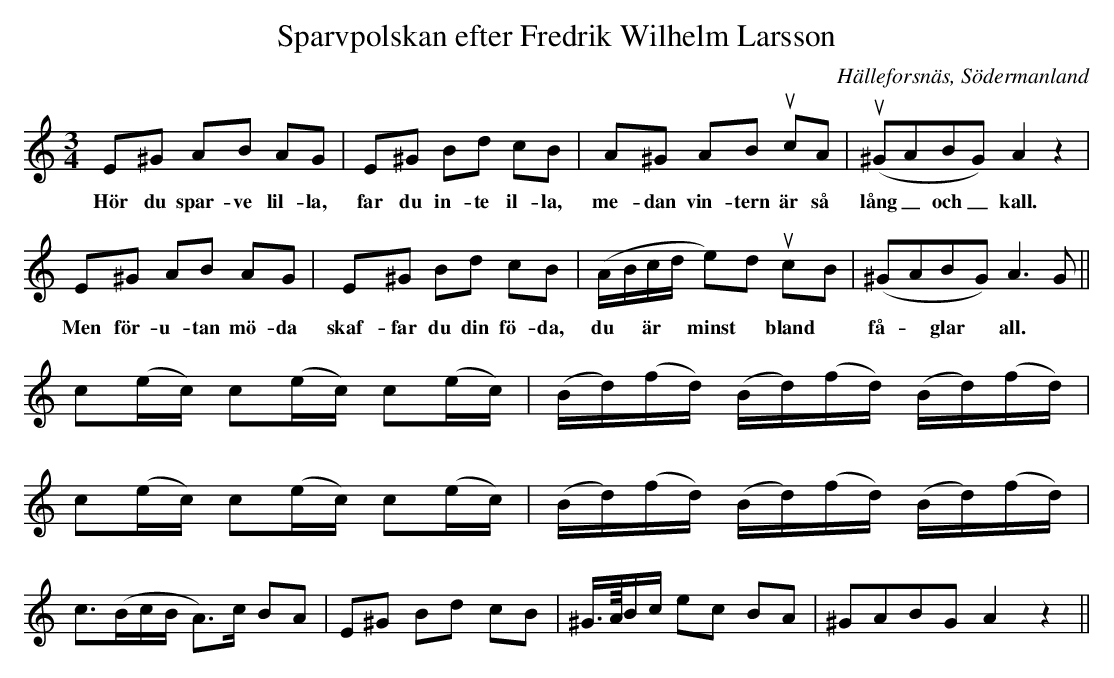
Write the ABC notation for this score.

X:1
T:Sparvpolskan efter Fredrik Wilhelm Larsson
O:Hälleforsnäs, Södermanland
M:3/4
L:1/8
K:Am
E^G AB AG | E^G Bd cB | A^G AB ucA | (u^GABG) A2 z2 |
w: Hör du spar-ve lil-la, far du in-te il-la, me-dan vin-tern är så lång_ och_ kall.
E^G AB AG | E^G Bd cB | (A/B/c/d/ e)d ucB | (^GABG) A2>G2 ||
w: Men för-u-tan mö-da skaf-far du din fö-da, du ~ är ~ minst ~ bland ~ få- ~ glar ~ all.
  c(e/c/) c(e/c/) c(e/c/) | (B/d/)(f/d/) (B/d/)(f/d/) (B/d/)(f/d/) |
  c(e/c/) c(e/c/) c(e/c/) | (B/d/)(f/d/) (B/d/)(f/d/) (B/d/)(f/d/) |
  c3/2(B/c/B/ A>)c BA | E^G Bd cB | ^G/>A//B/c/ ec BA | ^GABG A2 z2 ||
